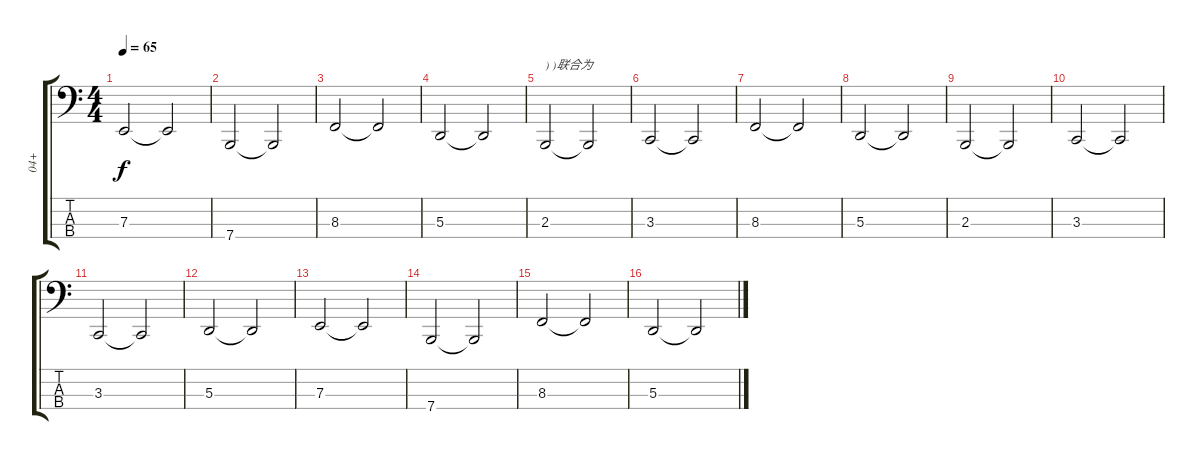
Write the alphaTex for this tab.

\track ("04+" "04+") {instrument electricpiano2}
\staff {score tabs}
\tuning (G2 D2 A1 E1) {hide}
\ts (4 4)
\tempo 65
\clef f4
\ks c
7.3.2{dy f} 7.3{t}.2 |
7.4.2 7.4{t}.2 |
8.3.2 8.3{t}.2 |
5.3.2 5.3{t}.2 |
2.3.2{txt ") )联合为"} 2.3{t}.2 |
3.3.2 3.3{t}.2 |
8.3.2 8.3{t}.2 |
5.3.2 5.3{t}.2 |
2.3.2 2.3{t}.2 |
3.3.2 3.3{t}.2 |
3.3.2 3.3{t}.2 |
5.3.2 5.3{t}.2 |
7.3.2 7.3{t}.2 |
7.4.2 7.4{t}.2 |
8.3.2 8.3{t}.2 |
5.3.2 5.3{t}.2
